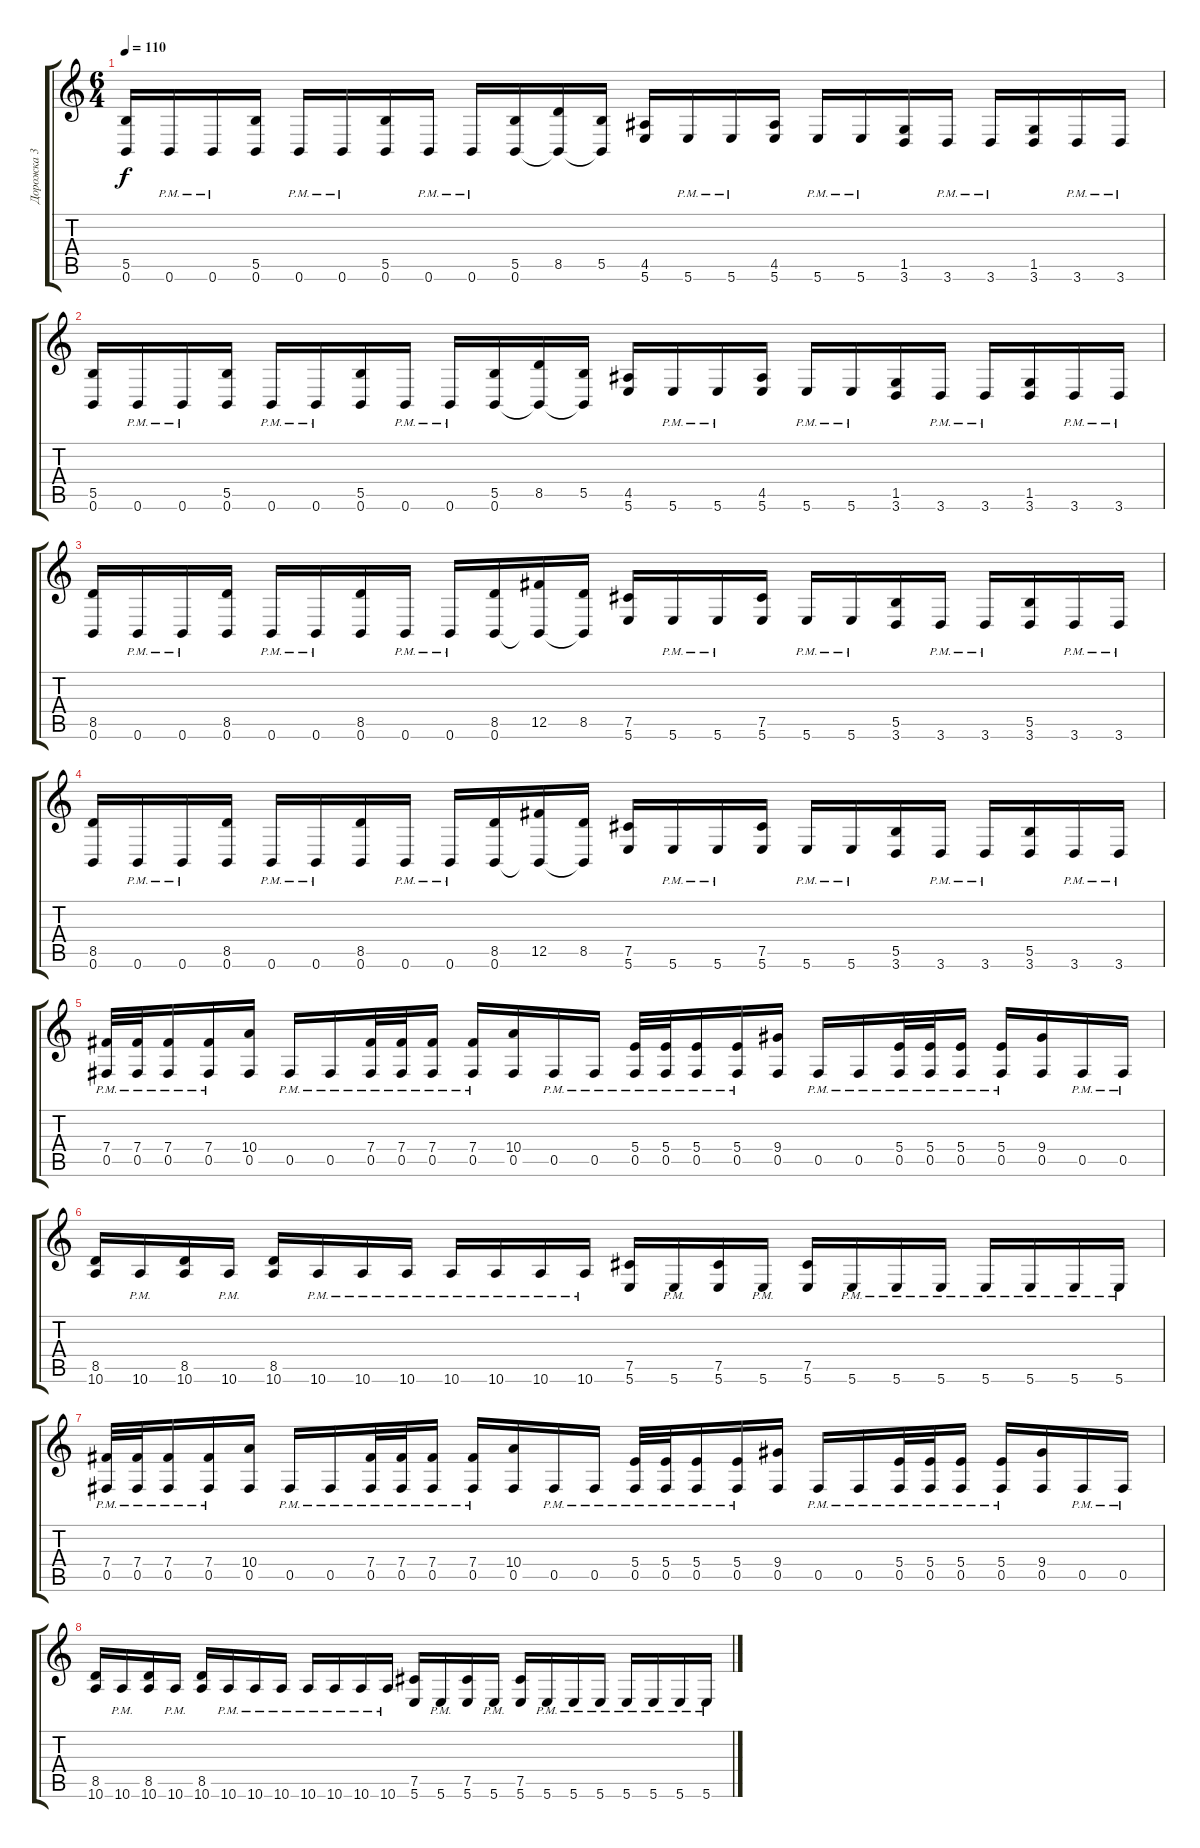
\track ("Дорожка 3" "Дорожка 3") {instrument distortionguitar}
\staff {score tabs}
\tuning (Db4 Ab3 E3 B2 Gb2 B1) {hide}
\ts (6 4)
\tempo 110
\clef g2
\ks c
(5.5 0.6).16{dy f} 0.6{pm}.16 0.6{pm}.16 (5.5 0.6).16 0.6{pm}.16 0.6{pm}.16 (5.5 0.6).16 0.6{pm}.16 0.6{pm}.16 (5.5 0.6).16 (8.5 0.6{t}).16 (5.5 0.6{t}).16 (4.5 5.6).16 5.6{pm}.16 5.6{pm}.16 (4.5 5.6).16 5.6{pm}.16 5.6{pm}.16 (1.5 3.6).16 3.6{pm}.16 3.6{pm}.16 (1.5 3.6).16 3.6{pm}.16 3.6{pm}.16 |
(5.5 0.6).16 0.6{pm}.16 0.6{pm}.16 (5.5 0.6).16 0.6{pm}.16 0.6{pm}.16 (5.5 0.6).16 0.6{pm}.16 0.6{pm}.16 (5.5 0.6).16 (8.5 0.6{t}).16 (5.5 0.6{t}).16 (4.5 5.6).16 5.6{pm}.16 5.6{pm}.16 (4.5 5.6).16 5.6{pm}.16 5.6{pm}.16 (1.5 3.6).16 3.6{pm}.16 3.6{pm}.16 (1.5 3.6).16 3.6{pm}.16 3.6{pm}.16 |
(8.5 0.6).16 0.6{pm}.16 0.6{pm}.16 (8.5 0.6).16 0.6{pm}.16 0.6{pm}.16 (8.5 0.6).16 0.6{pm}.16 0.6{pm}.16 (8.5 0.6).16 (12.5 0.6{t}).16 (8.5 0.6{t}).16 (7.5 5.6).16 5.6{pm}.16 5.6{pm}.16 (7.5 5.6).16 5.6{pm}.16 5.6{pm}.16 (5.5 3.6).16 3.6{pm}.16 3.6{pm}.16 (5.5 3.6).16 3.6{pm}.16 3.6{pm}.16 |
(8.5 0.6).16 0.6{pm}.16 0.6{pm}.16 (8.5 0.6).16 0.6{pm}.16 0.6{pm}.16 (8.5 0.6).16 0.6{pm}.16 0.6{pm}.16 (8.5 0.6).16 (12.5 0.6{t}).16 (8.5 0.6{t}).16 (7.5 5.6).16 5.6{pm}.16 5.6{pm}.16 (7.5 5.6).16 5.6{pm}.16 5.6{pm}.16 (5.5 3.6).16 3.6{pm}.16 3.6{pm}.16 (5.5 3.6).16 3.6{pm}.16 3.6{pm}.16 |
(7.4{pm} 0.5{pm}).32 (7.4{pm} 0.5{pm}).32 (7.4{pm} 0.5{pm}).16 (7.4{pm} 0.5{pm}).16 (10.4 0.5).16 0.5{pm}.16 0.5{pm}.16 (7.4{pm} 0.5{pm}).32 (7.4{pm} 0.5{pm}).32 (7.4{pm} 0.5{pm}).16 (7.4{pm} 0.5{pm}).16 (10.4 0.5).16 0.5{pm}.16 0.5{pm}.16 (5.4{pm} 0.5{pm}).32 (5.4{pm} 0.5{pm}).32 (5.4{pm} 0.5{pm}).16 (5.4{pm} 0.5{pm}).16 (9.4 0.5).16 0.5{pm}.16 0.5{pm}.16 (5.4{pm} 0.5{pm}).32 (5.4{pm} 0.5{pm}).32 (5.4{pm} 0.5{pm}).16 (5.4{pm} 0.5{pm}).16 (9.4 0.5).16 0.5{pm}.16 0.5{pm}.16 |
(8.5 10.6).16 10.6{pm}.16 (8.5 10.6).16 10.6{pm}.16 (8.5 10.6).16 10.6{pm}.16 10.6{pm}.16 10.6{pm}.16 10.6{pm}.16 10.6{pm}.16 10.6{pm}.16 10.6{pm}.16 (7.5 5.6).16 5.6{pm}.16 (7.5 5.6).16 5.6{pm}.16 (7.5 5.6).16 5.6{pm}.16 5.6{pm}.16 5.6{pm}.16 5.6{pm}.16 5.6{pm}.16 5.6{pm}.16 5.6{pm}.16 |
(7.4{pm} 0.5{pm}).32 (7.4{pm} 0.5{pm}).32 (7.4{pm} 0.5{pm}).16 (7.4{pm} 0.5{pm}).16 (10.4 0.5).16 0.5{pm}.16 0.5{pm}.16 (7.4{pm} 0.5{pm}).32 (7.4{pm} 0.5{pm}).32 (7.4{pm} 0.5{pm}).16 (7.4{pm} 0.5{pm}).16 (10.4 0.5).16 0.5{pm}.16 0.5{pm}.16 (5.4{pm} 0.5{pm}).32 (5.4{pm} 0.5{pm}).32 (5.4{pm} 0.5{pm}).16 (5.4{pm} 0.5{pm}).16 (9.4 0.5).16 0.5{pm}.16 0.5{pm}.16 (5.4{pm} 0.5{pm}).32 (5.4{pm} 0.5{pm}).32 (5.4{pm} 0.5{pm}).16 (5.4{pm} 0.5{pm}).16 (9.4 0.5).16 0.5{pm}.16 0.5{pm}.16 |
(8.5 10.6).16 10.6{pm}.16 (8.5 10.6).16 10.6{pm}.16 (8.5 10.6).16 10.6{pm}.16 10.6{pm}.16 10.6{pm}.16 10.6{pm}.16 10.6{pm}.16 10.6{pm}.16 10.6{pm}.16 (7.5 5.6).16 5.6{pm}.16 (7.5 5.6).16 5.6{pm}.16 (7.5 5.6).16 5.6{pm}.16 5.6{pm}.16 5.6{pm}.16 5.6{pm}.16 5.6{pm}.16 5.6{pm}.16 5.6{pm}.16
